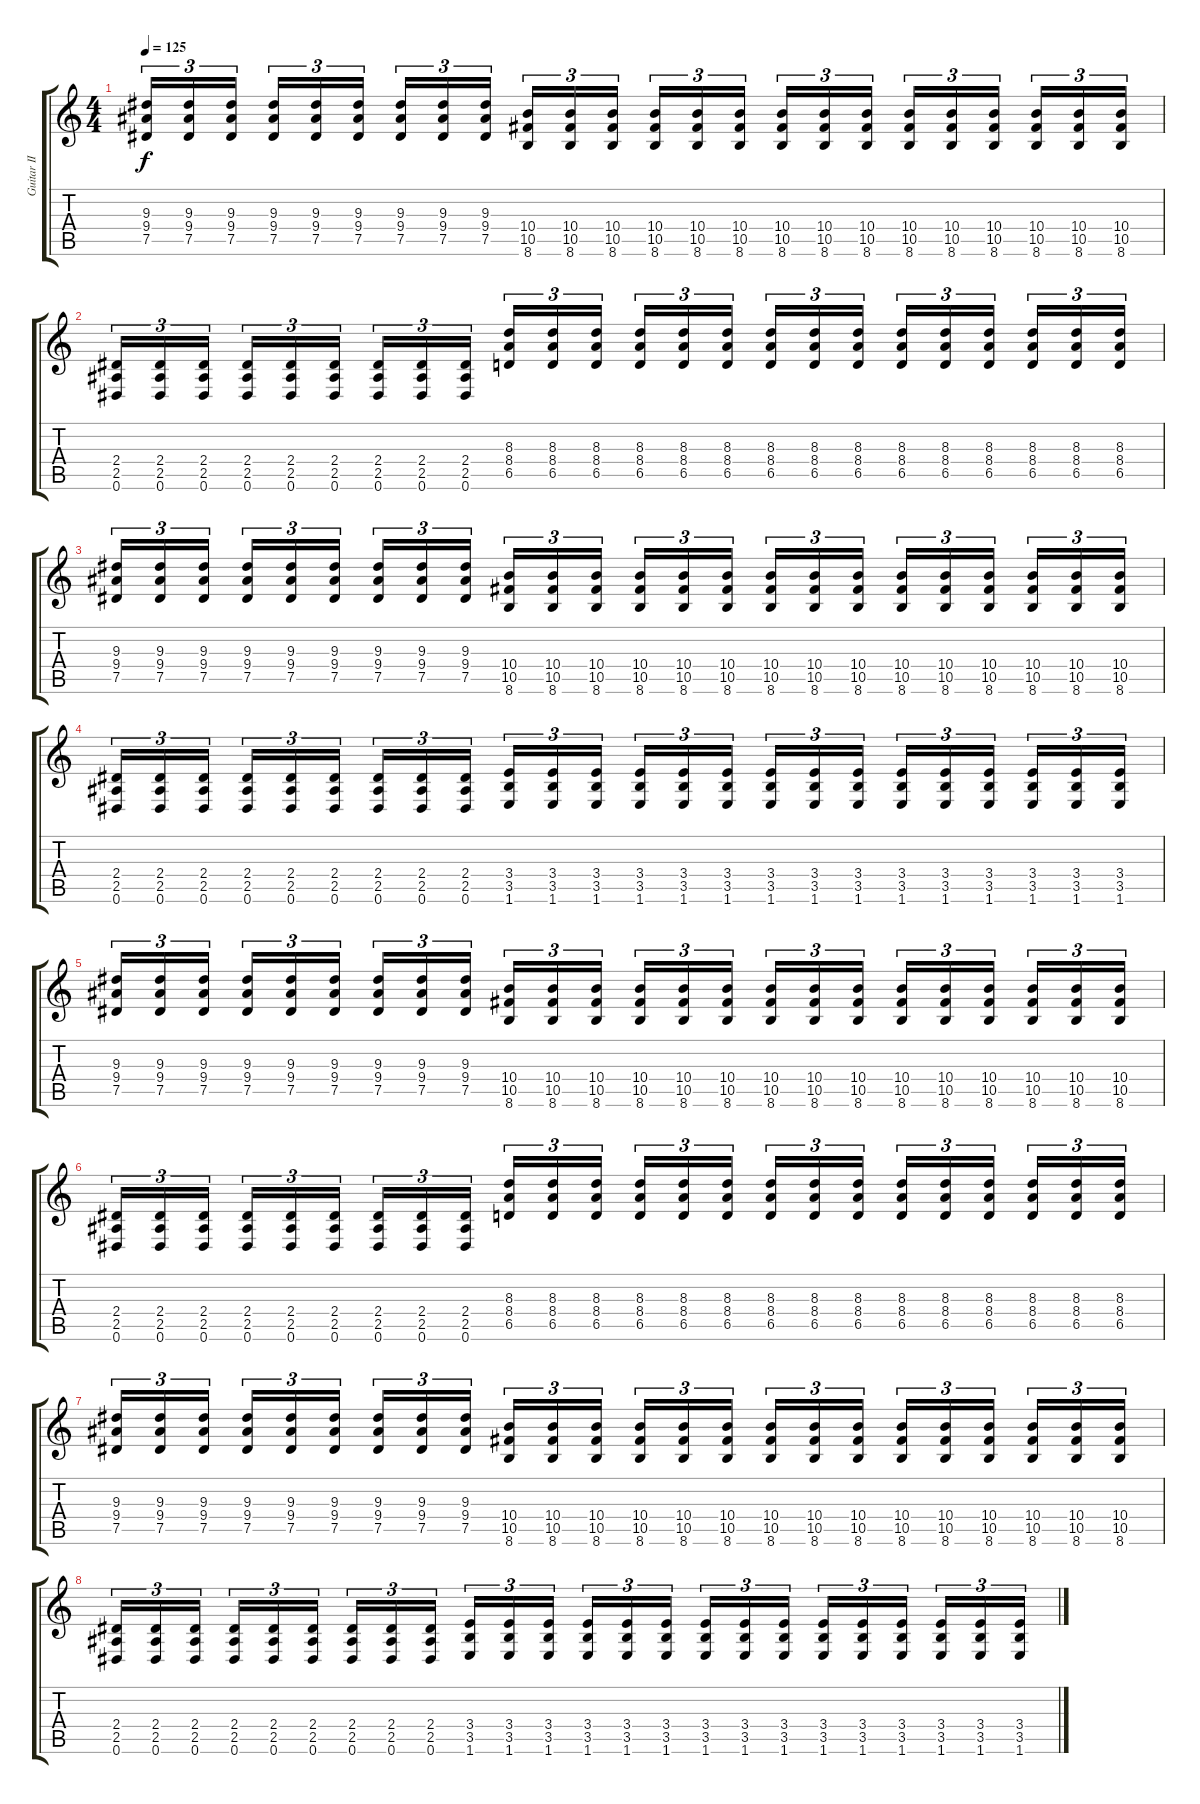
\track ("Guitar II" "Guitar II") {instrument distortionguitar}
\staff {score tabs}
\tuning (Eb4 Bb3 Gb3 Db3 Ab2 Eb2) {hide}
\ts (4 4)
\tempo 125
\clef g2
\ks c
(9.3 9.4 7.5).16{tu (3 2) dy f} (9.3 9.4 7.5).16{tu (3 2)} (9.3 9.4 7.5).16{tu (3 2) beam splitsecondary} (9.3 9.4 7.5).16{tu (3 2)} (9.3 9.4 7.5).16{tu (3 2)} (9.3 9.4 7.5).16{tu (3 2)} (9.3 9.4 7.5).16{tu (3 2)} (9.3 9.4 7.5).16{tu (3 2)} (9.3 9.4 7.5).16{tu (3 2) beam splitsecondary} (10.4 10.5 8.6).16{tu (3 2)} (10.4 10.5 8.6).16{tu (3 2)} (10.4 10.5 8.6).16{tu (3 2)} (10.4 10.5 8.6).16{tu (3 2)} (10.4 10.5 8.6).16{tu (3 2)} (10.4 10.5 8.6).16{tu (3 2) beam splitsecondary} (10.4 10.5 8.6).16{tu (3 2)} (10.4 10.5 8.6).16{tu (3 2)} (10.4 10.5 8.6).16{tu (3 2)} (10.4 10.5 8.6).16{tu (3 2)} (10.4 10.5 8.6).16{tu (3 2)} (10.4 10.5 8.6).16{tu (3 2) beam splitsecondary} (10.4 10.5 8.6).16{tu (3 2)} (10.4 10.5 8.6).16{tu (3 2)} (10.4 10.5 8.6).16{tu (3 2)} |
(2.4 2.5 0.6).16{tu (3 2)} (2.4 2.5 0.6).16{tu (3 2)} (2.4 2.5 0.6).16{tu (3 2) beam splitsecondary} (2.4 2.5 0.6).16{tu (3 2)} (2.4 2.5 0.6).16{tu (3 2)} (2.4 2.5 0.6).16{tu (3 2)} (2.4 2.5 0.6).16{tu (3 2)} (2.4 2.5 0.6).16{tu (3 2)} (2.4 2.5 0.6).16{tu (3 2) beam splitsecondary} (8.3 8.4 6.5).16{tu (3 2)} (8.3 8.4 6.5).16{tu (3 2)} (8.3 8.4 6.5).16{tu (3 2)} (8.3 8.4 6.5).16{tu (3 2)} (8.3 8.4 6.5).16{tu (3 2)} (8.3 8.4 6.5).16{tu (3 2) beam splitsecondary} (8.3 8.4 6.5).16{tu (3 2)} (8.3 8.4 6.5).16{tu (3 2)} (8.3 8.4 6.5).16{tu (3 2)} (8.3 8.4 6.5).16{tu (3 2)} (8.3 8.4 6.5).16{tu (3 2)} (8.3 8.4 6.5).16{tu (3 2) beam splitsecondary} (8.3 8.4 6.5).16{tu (3 2)} (8.3 8.4 6.5).16{tu (3 2)} (8.3 8.4 6.5).16{tu (3 2)} |
(9.3 9.4 7.5).16{tu (3 2)} (9.3 9.4 7.5).16{tu (3 2)} (9.3 9.4 7.5).16{tu (3 2) beam splitsecondary} (9.3 9.4 7.5).16{tu (3 2)} (9.3 9.4 7.5).16{tu (3 2)} (9.3 9.4 7.5).16{tu (3 2)} (9.3 9.4 7.5).16{tu (3 2)} (9.3 9.4 7.5).16{tu (3 2)} (9.3 9.4 7.5).16{tu (3 2) beam splitsecondary} (10.4 10.5 8.6).16{tu (3 2)} (10.4 10.5 8.6).16{tu (3 2)} (10.4 10.5 8.6).16{tu (3 2)} (10.4 10.5 8.6).16{tu (3 2)} (10.4 10.5 8.6).16{tu (3 2)} (10.4 10.5 8.6).16{tu (3 2) beam splitsecondary} (10.4 10.5 8.6).16{tu (3 2)} (10.4 10.5 8.6).16{tu (3 2)} (10.4 10.5 8.6).16{tu (3 2)} (10.4 10.5 8.6).16{tu (3 2)} (10.4 10.5 8.6).16{tu (3 2)} (10.4 10.5 8.6).16{tu (3 2) beam splitsecondary} (10.4 10.5 8.6).16{tu (3 2)} (10.4 10.5 8.6).16{tu (3 2)} (10.4 10.5 8.6).16{tu (3 2)} |
(2.4 2.5 0.6).16{tu (3 2)} (2.4 2.5 0.6).16{tu (3 2)} (2.4 2.5 0.6).16{tu (3 2) beam splitsecondary} (2.4 2.5 0.6).16{tu (3 2)} (2.4 2.5 0.6).16{tu (3 2)} (2.4 2.5 0.6).16{tu (3 2)} (2.4 2.5 0.6).16{tu (3 2)} (2.4 2.5 0.6).16{tu (3 2)} (2.4 2.5 0.6).16{tu (3 2) beam splitsecondary} (3.4 3.5 1.6).16{tu (3 2)} (3.4 3.5 1.6).16{tu (3 2)} (3.4 3.5 1.6).16{tu (3 2)} (3.4 3.5 1.6).16{tu (3 2)} (3.4 3.5 1.6).16{tu (3 2)} (3.4 3.5 1.6).16{tu (3 2) beam splitsecondary} (3.4 3.5 1.6).16{tu (3 2)} (3.4 3.5 1.6).16{tu (3 2)} (3.4 3.5 1.6).16{tu (3 2)} (3.4 3.5 1.6).16{tu (3 2)} (3.4 3.5 1.6).16{tu (3 2)} (3.4 3.5 1.6).16{tu (3 2) beam splitsecondary} (3.4 3.5 1.6).16{tu (3 2)} (3.4 3.5 1.6).16{tu (3 2)} (3.4 3.5 1.6).16{tu (3 2)} |
(9.3 9.4 7.5).16{tu (3 2)} (9.3 9.4 7.5).16{tu (3 2)} (9.3 9.4 7.5).16{tu (3 2) beam splitsecondary} (9.3 9.4 7.5).16{tu (3 2)} (9.3 9.4 7.5).16{tu (3 2)} (9.3 9.4 7.5).16{tu (3 2)} (9.3 9.4 7.5).16{tu (3 2)} (9.3 9.4 7.5).16{tu (3 2)} (9.3 9.4 7.5).16{tu (3 2) beam splitsecondary} (10.4 10.5 8.6).16{tu (3 2)} (10.4 10.5 8.6).16{tu (3 2)} (10.4 10.5 8.6).16{tu (3 2)} (10.4 10.5 8.6).16{tu (3 2)} (10.4 10.5 8.6).16{tu (3 2)} (10.4 10.5 8.6).16{tu (3 2) beam splitsecondary} (10.4 10.5 8.6).16{tu (3 2)} (10.4 10.5 8.6).16{tu (3 2)} (10.4 10.5 8.6).16{tu (3 2)} (10.4 10.5 8.6).16{tu (3 2)} (10.4 10.5 8.6).16{tu (3 2)} (10.4 10.5 8.6).16{tu (3 2) beam splitsecondary} (10.4 10.5 8.6).16{tu (3 2)} (10.4 10.5 8.6).16{tu (3 2)} (10.4 10.5 8.6).16{tu (3 2)} |
(2.4 2.5 0.6).16{tu (3 2)} (2.4 2.5 0.6).16{tu (3 2)} (2.4 2.5 0.6).16{tu (3 2) beam splitsecondary} (2.4 2.5 0.6).16{tu (3 2)} (2.4 2.5 0.6).16{tu (3 2)} (2.4 2.5 0.6).16{tu (3 2)} (2.4 2.5 0.6).16{tu (3 2)} (2.4 2.5 0.6).16{tu (3 2)} (2.4 2.5 0.6).16{tu (3 2) beam splitsecondary} (8.3 8.4 6.5).16{tu (3 2)} (8.3 8.4 6.5).16{tu (3 2)} (8.3 8.4 6.5).16{tu (3 2)} (8.3 8.4 6.5).16{tu (3 2)} (8.3 8.4 6.5).16{tu (3 2)} (8.3 8.4 6.5).16{tu (3 2) beam splitsecondary} (8.3 8.4 6.5).16{tu (3 2)} (8.3 8.4 6.5).16{tu (3 2)} (8.3 8.4 6.5).16{tu (3 2)} (8.3 8.4 6.5).16{tu (3 2)} (8.3 8.4 6.5).16{tu (3 2)} (8.3 8.4 6.5).16{tu (3 2) beam splitsecondary} (8.3 8.4 6.5).16{tu (3 2)} (8.3 8.4 6.5).16{tu (3 2)} (8.3 8.4 6.5).16{tu (3 2)} |
(9.3 9.4 7.5).16{tu (3 2)} (9.3 9.4 7.5).16{tu (3 2)} (9.3 9.4 7.5).16{tu (3 2) beam splitsecondary} (9.3 9.4 7.5).16{tu (3 2)} (9.3 9.4 7.5).16{tu (3 2)} (9.3 9.4 7.5).16{tu (3 2)} (9.3 9.4 7.5).16{tu (3 2)} (9.3 9.4 7.5).16{tu (3 2)} (9.3 9.4 7.5).16{tu (3 2) beam splitsecondary} (10.4 10.5 8.6).16{tu (3 2)} (10.4 10.5 8.6).16{tu (3 2)} (10.4 10.5 8.6).16{tu (3 2)} (10.4 10.5 8.6).16{tu (3 2)} (10.4 10.5 8.6).16{tu (3 2)} (10.4 10.5 8.6).16{tu (3 2) beam splitsecondary} (10.4 10.5 8.6).16{tu (3 2)} (10.4 10.5 8.6).16{tu (3 2)} (10.4 10.5 8.6).16{tu (3 2)} (10.4 10.5 8.6).16{tu (3 2)} (10.4 10.5 8.6).16{tu (3 2)} (10.4 10.5 8.6).16{tu (3 2) beam splitsecondary} (10.4 10.5 8.6).16{tu (3 2)} (10.4 10.5 8.6).16{tu (3 2)} (10.4 10.5 8.6).16{tu (3 2)} |
(2.4 2.5 0.6).16{tu (3 2)} (2.4 2.5 0.6).16{tu (3 2)} (2.4 2.5 0.6).16{tu (3 2) beam splitsecondary} (2.4 2.5 0.6).16{tu (3 2)} (2.4 2.5 0.6).16{tu (3 2)} (2.4 2.5 0.6).16{tu (3 2)} (2.4 2.5 0.6).16{tu (3 2)} (2.4 2.5 0.6).16{tu (3 2)} (2.4 2.5 0.6).16{tu (3 2) beam splitsecondary} (3.4 3.5 1.6).16{tu (3 2)} (3.4 3.5 1.6).16{tu (3 2)} (3.4 3.5 1.6).16{tu (3 2)} (3.4 3.5 1.6).16{tu (3 2)} (3.4 3.5 1.6).16{tu (3 2)} (3.4 3.5 1.6).16{tu (3 2) beam splitsecondary} (3.4 3.5 1.6).16{tu (3 2)} (3.4 3.5 1.6).16{tu (3 2)} (3.4 3.5 1.6).16{tu (3 2)} (3.4 3.5 1.6).16{tu (3 2)} (3.4 3.5 1.6).16{tu (3 2)} (3.4 3.5 1.6).16{tu (3 2) beam splitsecondary} (3.4 3.5 1.6).16{tu (3 2)} (3.4 3.5 1.6).16{tu (3 2)} (3.4 3.5 1.6).16{tu (3 2)}
